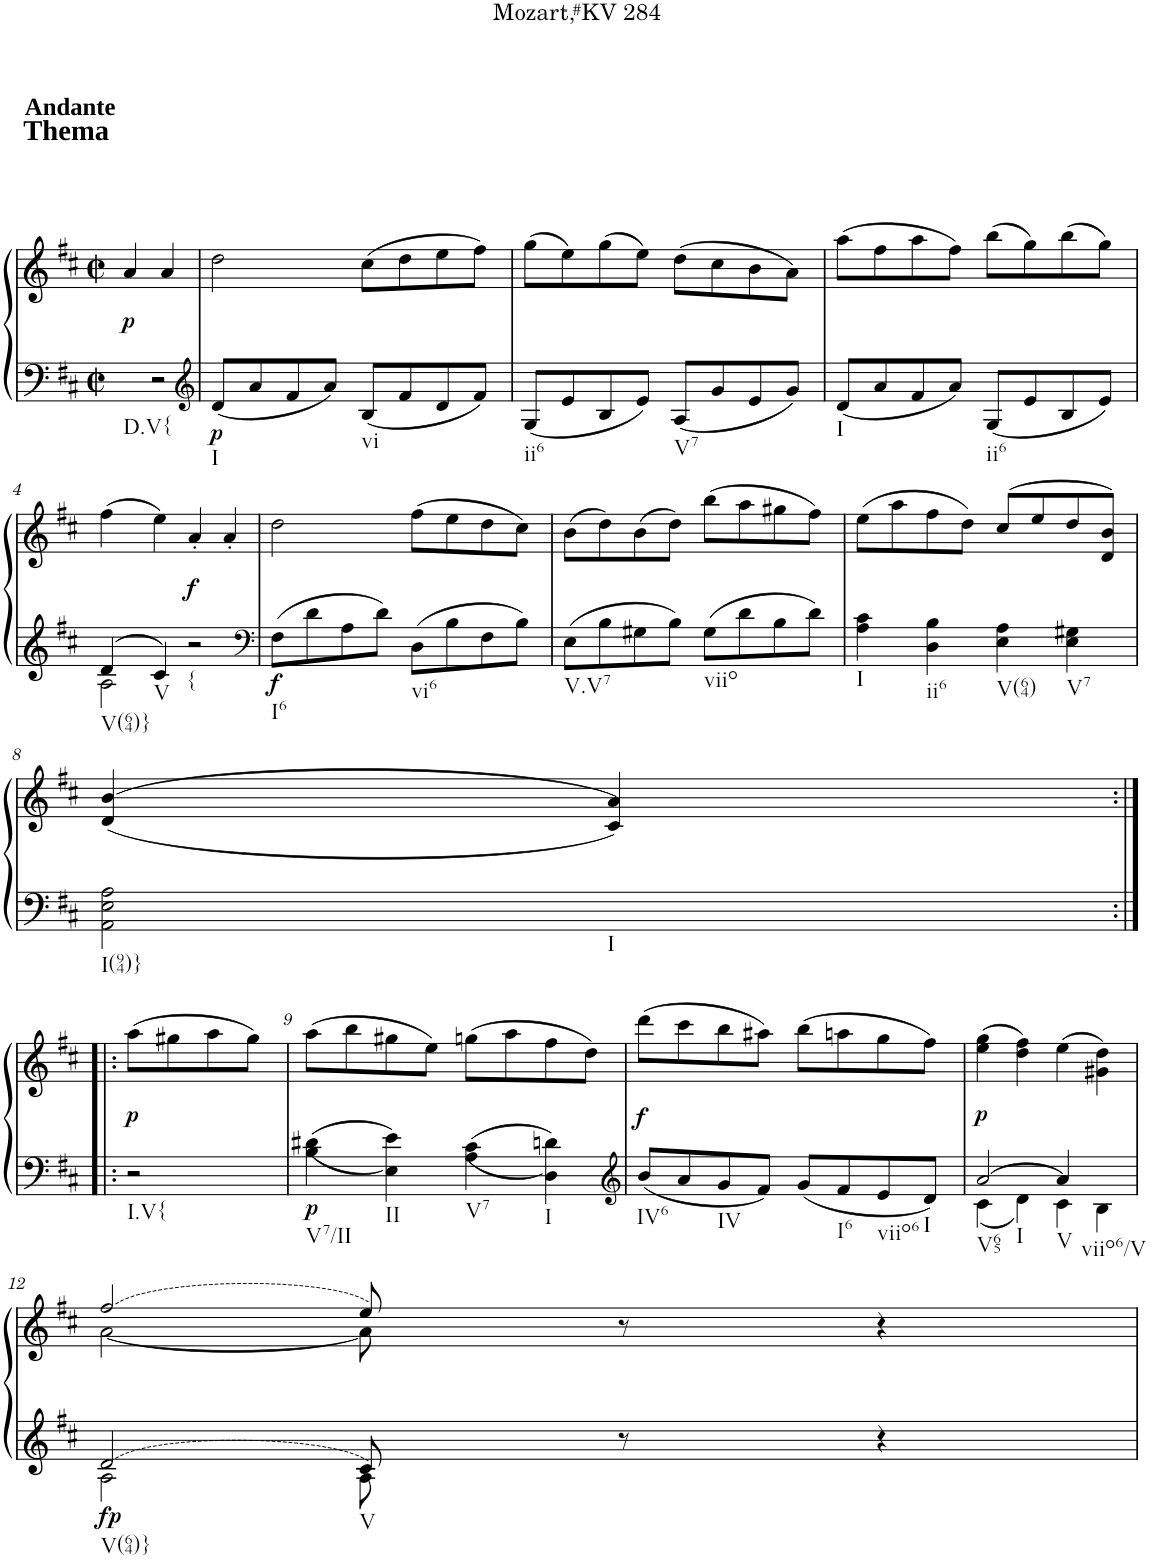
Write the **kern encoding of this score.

**kern	**kern	**dynam
*part1	*part1	*part1
*staff2	*staff1	*staff1/2
*I"unbenannt2	*	*
*clefF4	*clefG2	*
*k[f#c#]	*k[f#c#]	*
*M2/2	*M2/2	*
*met(c|)	*met(c|)	*
=	=	=
!	!LO:TX:a:B:t=Thema	!
!	!LO:TX:a:B:t=Andante	!
!LO:TX:b:t=D.V{	!	!
!	!	!LO:DY:b
2r	4a/	p
.	4a/	.
=1	=1	=1
*clefG2	*	*
!LO:TX:b:t=I	!	!
!	!	!LO:DY:b=2
8d/L	2dd\	p
8a/	.	.
8f#/	.	.
8a/J	.	.
!LO:TX:b:t=vi	!	!
8B/L	(8cc#\L	.
8f#/	8dd\	.
8d/	8ee\	.
8f#/J	8ff#\J)	.
=2	=2	=2
!LO:TX:b:t=ii6	!	!
8G/L	(8gg\L	.
8e/	8ee\)	.
8B/	(8gg\	.
8e/J	8ee\J)	.
!LO:TX:b:t=V7	!	!
8A/L	(8dd\L	.
8g/	8cc#\	.
8e/	8b\	.
8g/J	8a\J)	.
=3	=3	=3
!LO:TX:b:t=I	!	!
8d/L	(8aa\L	.
8a/	8ff#\	.
8f#/	8aa\	.
8a/J	8ff#\J)	.
!LO:TX:b:t=ii6	!	!
8G/L	(8bb\L	.
8e/	8gg\)	.
8B/	(8bb\	.
8e/J	8gg\J)	.
!!LO:LB:g=z
=4	=4	=4
*^	*	*
!LO:TX:b:t=V(64)}	!	!	!
4d/	2A\	(4ff#\	.
!LO:TX:b:t=V	!	!	!
4c#/	.	4ee\)	.
!LO:TX:b:t={	!	!	!
!	!	!	!LO:DY:b
2r	2ryy	4a'/	f
.	.	4a'/	.
*v	*v	*	*
=5	=5	=5
*clefF4	*	*
!LO:TX:b:t=I6	!	!
!	!	!LO:DY:b=2
8F#\L	2dd\	f
8d\	.	.
8A\	.	.
8d\J	.	.
!LO:TX:b:t=vi6	!	!
8D\L	(8ff#\L	.
8B\	8ee\	.
8F#\	8dd\	.
8B\J	8cc#\J)	.
=6	=6	=6
!LO:TX:b:t=V.V7	!	!
8E\L	(8b\L	.
8B\	8dd\)	.
8G#X\	(8b\	.
8B\J	8dd\J)	.
!LO:TX:b:t=viio	!	!
8G#\L	(8bb\L	.
8d\	8aa\	.
8B\	8gg#X\	.
8d\J	8ff#\J)	.
=7	=7	=7
!LO:TX:b:t=I	!	!
4A\ 4c#\	(8ee\L	.
.	8aa\	.
!LO:TX:b:t=ii6	!	!
4D\ 4B\	8ff#\	.
.	8dd\J)	.
!LO:TX:b:t=V(64)	!	!
4E\ 4A\	(>8cc#/L	.
.	8ee/	.
!LO:TX:b:t=V7	!	!
4E\ 4G#X\	8dd/	.
.	8d/ 8b/J)	.
!!LO:LB:g=z
=8	=8	=8
!LO:TX:b:t=I(94)}	!	!
!LO:TX:b:t=I	!	!
2AA\ 2E\ 2A\	(>(4d/ 4b/	.
.	4c#/ 4a/))	.
!!LO:LB:g=z
=8X1:|!|:	=8X1:|!|:	=8X1:|!|:
!LO:TX:b:t=I.V{	!	!
!	!	!LO:DY:b
2r	(8aa\L	p
.	8gg#X\	.
.	8aa\	.
.	8gg#\J)	.
=9	=9	=9
!LO:TX:b:t=V7/II	!	!
!	!	!LO:DY:b=2
4B\ 4d#X\	(8aa\L	p
.	8bb\	.
!LO:TX:b:t=II	!	!
4E\ 4e\	8gg#X\	.
.	8ee\J)	.
!LO:TX:b:t=V7	!	!
4A\ 4c#\	(8ggn\L	.
.	8aa\	.
!LO:TX:b:t=I	!	!
4D\ 4dn\	8ff#\	.
.	8dd\J)	.
=10	=10	=10
*clefG2	*	*
!LO:TX:b:t=IV6	!	!
!	!	!LO:DY:b
8b/L	(8ddd\L	f
8a/	8ccc#\	.
!LO:TX:b:t=IV	!	!
8g/	8bb\	.
8f#/J	8aa#X\J)	.
8g/L	(8bb\L	.
!LO:TX:b:t=I6	!	!
8f#/	8aan\	.
!LO:TX:b:t=viio6	!	!
8e/	8gg\	.
!LO:TX:b:t=I	!	!
8d/J	8ff#\J)	.
=11	=11	=11
*^	*	*
!LO:TX:b:t=V65	!	!	!
!LO:TX:b:t=I	!	!	!
!	!	!	!LO:DY:b
[2a/	4c#\	(4ee\ 4gg\	p
.	4d\	4dd\ 4ff#\)	.
!LO:TX:b:t=V	!	!	!
4a/]	4c#\	(4ee\	.
!LO:TX:b:t=viio6/V	!	!	!
4ryy	4B\	4g#X\ 4dd\)	.
!!LO:LB:g=z
=12	=12	=12	=12
*	*	*^	*
!LO:TX:b:t=V(64)}	!	!	!	!
!	!	!	!	!LO:DY:b=2
2d/	2A\	(2ff#/	[2a\	fp
!LO:TX:b:t=V	!	!	!	!
8c#/	8A\	8ee/)	8a\]	.
8r	4.ryy	8r	4.ryy	.
4r	.	4r	.	.
*v	*v	*	*	*
*	*v	*v	*
=	=	=
*-	*-	*-
